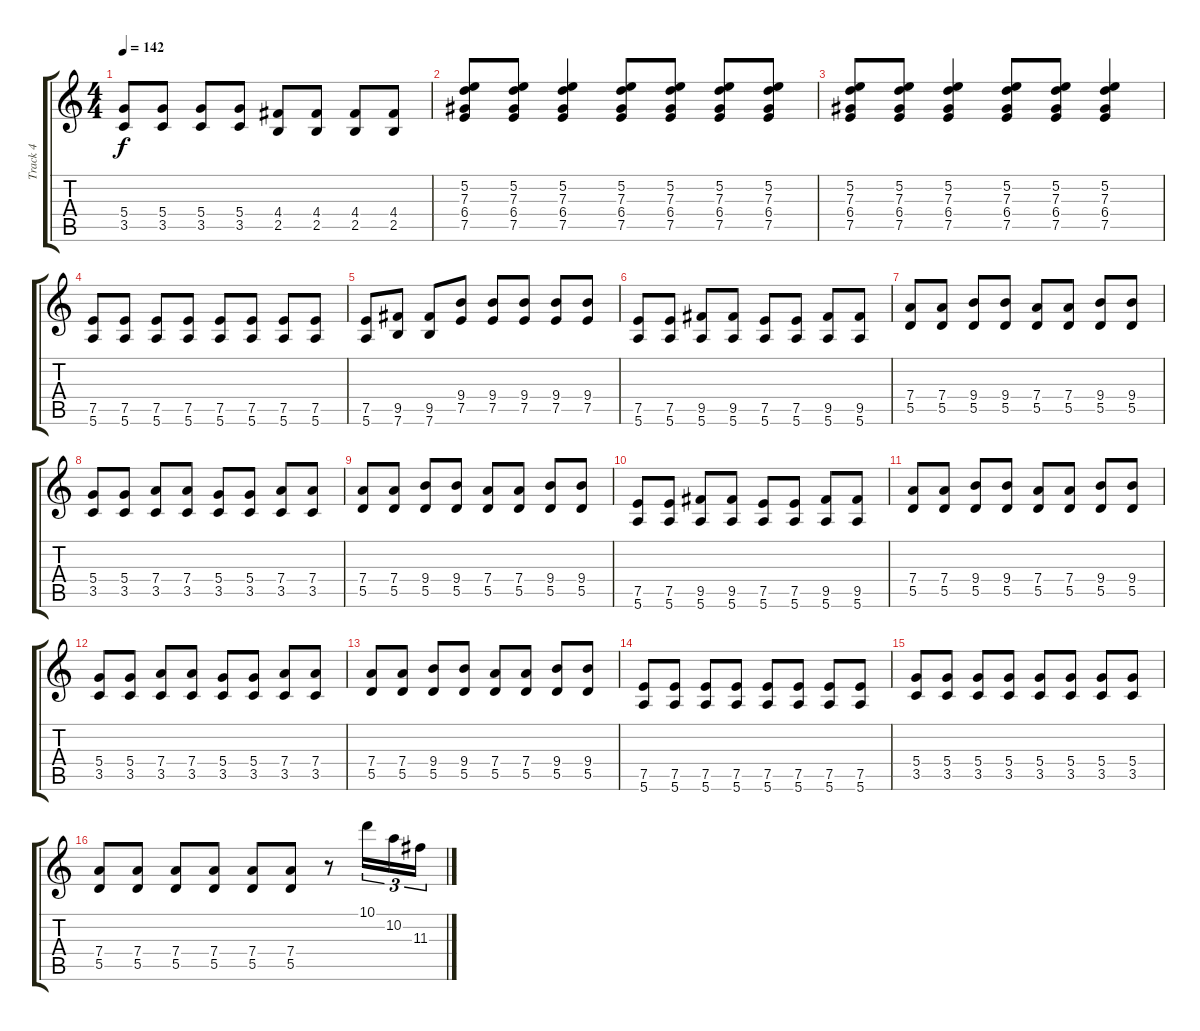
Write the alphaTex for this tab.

\track ("Track 4" "Track 4") {instrument electricguitarclean}
\staff {score tabs}
\tuning (E4 B3 G3 D3 A2 E2) {hide}
\ts (4 4)
\tempo 142
\clef g2
\ks c
(5.4 3.5).8{dy f} (5.4 3.5).8 (5.4 3.5).8 (5.4 3.5).8 (4.4 2.5).8 (4.4 2.5).8 (4.4 2.5).8 (4.4 2.5).8 |
(5.2 7.3 6.4 7.5).8 (5.2 7.3 6.4 7.5).8 (5.2 7.3 6.4 7.5).4 (5.2 7.3 6.4 7.5).8 (5.2 7.3 6.4 7.5).8 (5.2 7.3 6.4 7.5).8 (5.2 7.3 6.4 7.5).8 |
(5.2 7.3 6.4 7.5).8 (5.2 7.3 6.4 7.5).8 (5.2 7.3 6.4 7.5).4 (5.2 7.3 6.4 7.5).8 (5.2 7.3 6.4 7.5).8 (5.2 7.3 6.4 7.5).4 |
(7.5 5.6).8 (7.5 5.6).8 (7.5 5.6).8 (7.5 5.6).8 (7.5 5.6).8 (7.5 5.6).8 (7.5 5.6).8 (7.5 5.6).8 |
(7.5 5.6).8 (9.5 7.6).8 (9.5 7.6).8 (9.4 7.5).8 (9.4 7.5).8 (9.4 7.5).8 (9.4 7.5).8 (9.4 7.5).8 |
(7.5 5.6).8 (7.5 5.6).8 (9.5 5.6).8 (9.5 5.6).8 (7.5 5.6).8 (7.5 5.6).8 (9.5 5.6).8 (9.5 5.6).8 |
(7.4 5.5).8 (7.4 5.5).8 (9.4 5.5).8 (9.4 5.5).8 (7.4 5.5).8 (7.4 5.5).8 (9.4 5.5).8 (9.4 5.5).8 |
(5.4 3.5).8 (5.4 3.5).8 (7.4 3.5).8 (7.4 3.5).8 (5.4 3.5).8 (5.4 3.5).8 (7.4 3.5).8 (7.4 3.5).8 |
(7.4 5.5).8 (7.4 5.5).8 (9.4 5.5).8 (9.4 5.5).8 (7.4 5.5).8 (7.4 5.5).8 (9.4 5.5).8 (9.4 5.5).8 |
(7.5 5.6).8 (7.5 5.6).8 (9.5 5.6).8 (9.5 5.6).8 (7.5 5.6).8 (7.5 5.6).8 (9.5 5.6).8 (9.5 5.6).8 |
(7.4 5.5).8 (7.4 5.5).8 (9.4 5.5).8 (9.4 5.5).8 (7.4 5.5).8 (7.4 5.5).8 (9.4 5.5).8 (9.4 5.5).8 |
(5.4 3.5).8 (5.4 3.5).8 (7.4 3.5).8 (7.4 3.5).8 (5.4 3.5).8 (5.4 3.5).8 (7.4 3.5).8 (7.4 3.5).8 |
(7.4 5.5).8 (7.4 5.5).8 (9.4 5.5).8 (9.4 5.5).8 (7.4 5.5).8 (7.4 5.5).8 (9.4 5.5).8 (9.4 5.5).8 |
(7.5 5.6).8 (7.5 5.6).8 (7.5 5.6).8 (7.5 5.6).8 (7.5 5.6).8 (7.5 5.6).8 (7.5 5.6).8 (7.5 5.6).8 |
(5.4 3.5).8 (5.4 3.5).8 (5.4 3.5).8 (5.4 3.5).8 (5.4 3.5).8 (5.4 3.5).8 (5.4 3.5).8 (5.4 3.5).8 |
(7.4 5.5).8 (7.4 5.5).8 (7.4 5.5).8 (7.4 5.5).8 (7.4 5.5).8 (7.4 5.5).8 r.8 10.1.16{tu (3 2)} 10.2.16{tu (3 2)} 11.3.16{tu (3 2)}
